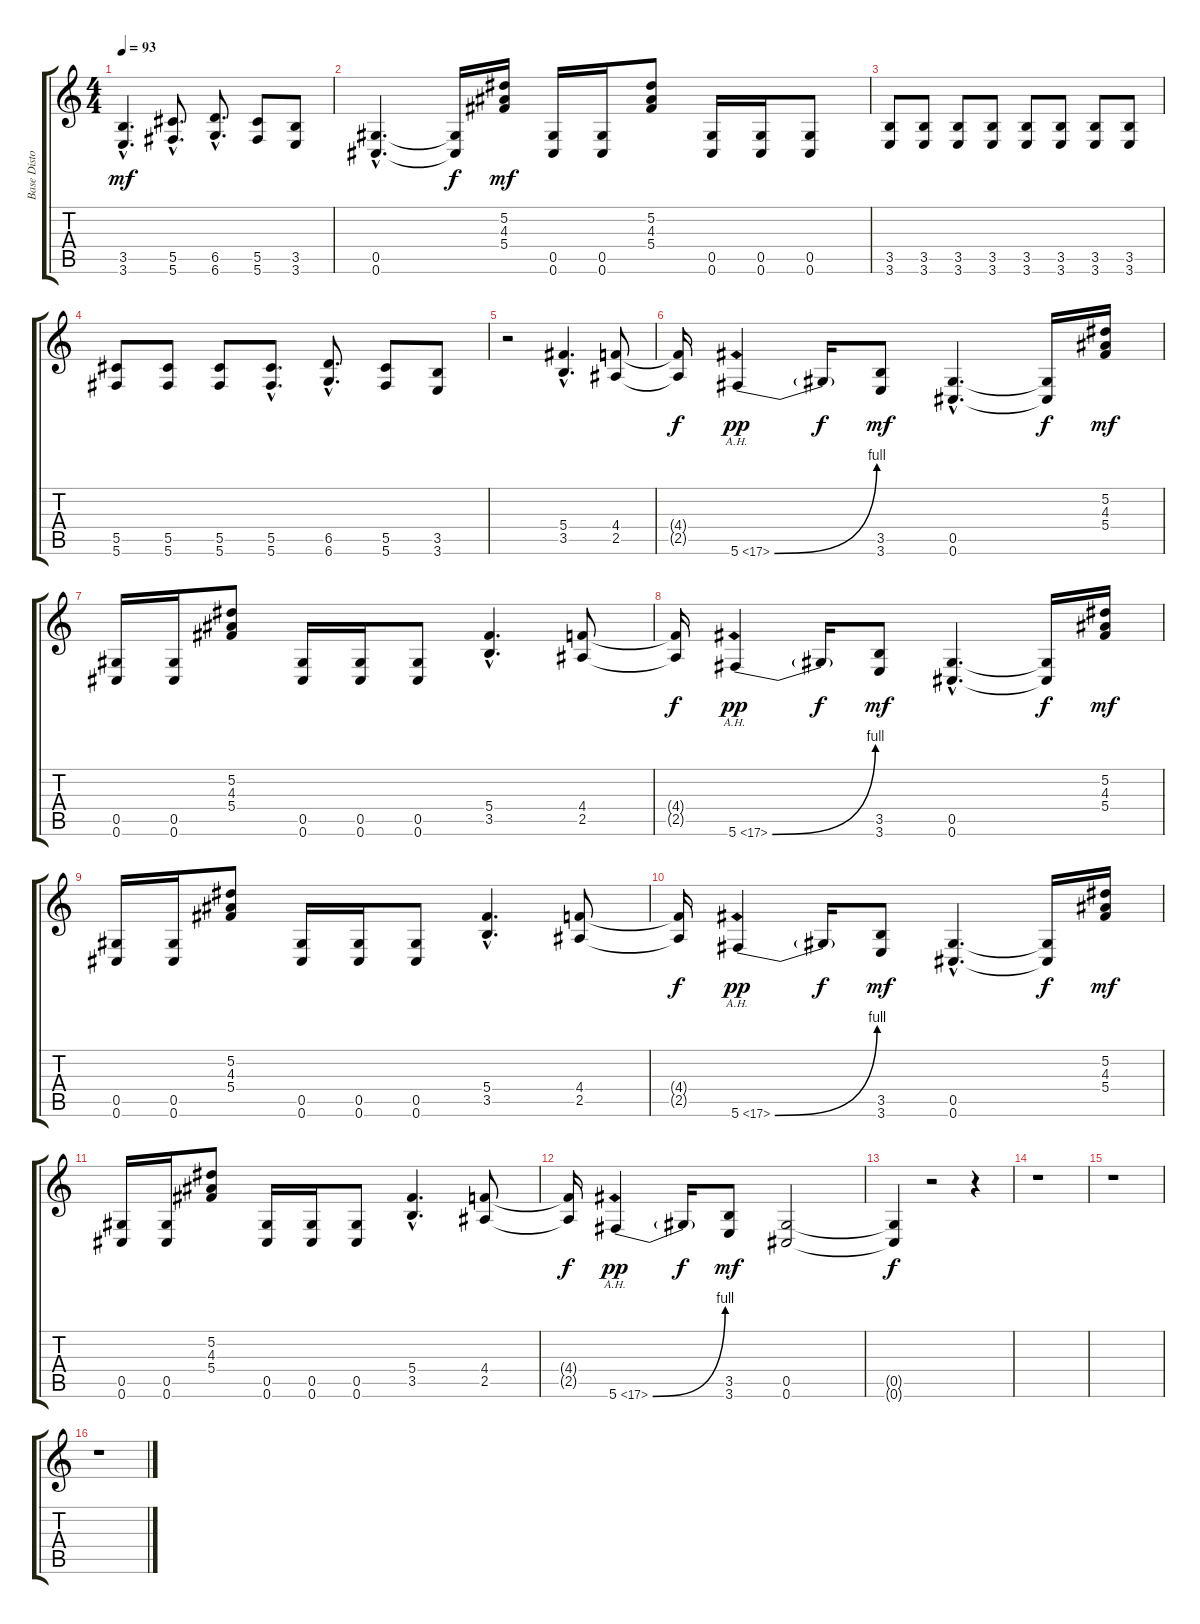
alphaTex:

\track ("Base Distorção" "Base Disto") {instrument overdrivenguitar}
\staff {score tabs}
\tuning (Eb4 Bb3 Gb3 Db3 Ab2 Db2) {hide}
\ts (4 4)
\tempo 93
\clef g2
\ks c
(3.5{hac} 3.6{hac}).4{d dy mf} (5.5{hac} 5.6{hac}).8{d} (6.5{hac} 6.6{hac}).8{d} (5.5 5.6).8 (3.5 3.6).8 |
(0.5{hac} 0.6{hac}).4{d} (0.5{t} 0.6{t}).16{dy f} (5.2 4.3 5.4).16{dy mf} (0.5 0.6).16 (0.5 0.6).16 (5.2 4.3 5.4).8 (0.5 0.6).16 (0.5 0.6).16 (0.5 0.6).8 |
(3.5 3.6).8 (3.5 3.6).8 (3.5 3.6).8 (3.5 3.6).8 (3.5 3.6).8 (3.5 3.6).8 (3.5 3.6).8 (3.5 3.6).8 |
(5.5 5.6).8 (5.5 5.6).8 (5.5 5.6).8 (5.5{hac} 5.6{hac}).8{d} (6.5{hac} 6.6{hac}).8{d} (5.5 5.6).8 (3.5 3.6).8 |
r.2 (5.4{hac} 3.5{hac}).4{d} (4.4 2.5).8 |
(4.4{t} 2.5{t}).16{dy f} 5.6{be (bend 0 0 60 4) ah 12}.4{dy pp} 5.6{t}.16{dy f} (3.5 3.6).8{dy mf} (0.5{hac} 0.6{hac}).4{d} (0.5{t} 0.6{t}).16{dy f} (5.2 4.3 5.4).16{dy mf} |
(0.5 0.6).16 (0.5 0.6).16 (5.2 4.3 5.4).8 (0.5 0.6).16 (0.5 0.6).16 (0.5 0.6).8 (5.4{hac} 3.5{hac}).4{d} (4.4 2.5).8 |
(4.4{t} 2.5{t}).16{dy f} 5.6{be (bend 0 0 60 4) ah 12}.4{dy pp} 5.6{t}.16{dy f} (3.5 3.6).8{dy mf} (0.5{hac} 0.6{hac}).4{d} (0.5{t} 0.6{t}).16{dy f} (5.2 4.3 5.4).16{dy mf} |
(0.5 0.6).16 (0.5 0.6).16 (5.2 4.3 5.4).8 (0.5 0.6).16 (0.5 0.6).16 (0.5 0.6).8 (5.4{hac} 3.5{hac}).4{d} (4.4 2.5).8 |
(4.4{t} 2.5{t}).16{dy f} 5.6{be (bend 0 0 60 4) ah 12}.4{dy pp} 5.6{t}.16{dy f} (3.5 3.6).8{dy mf} (0.5{hac} 0.6{hac}).4{d} (0.5{t} 0.6{t}).16{dy f} (5.2 4.3 5.4).16{dy mf} |
(0.5 0.6).16 (0.5 0.6).16 (5.2 4.3 5.4).8 (0.5 0.6).16 (0.5 0.6).16 (0.5 0.6).8 (5.4{hac} 3.5{hac}).4{d} (4.4 2.5).8 |
(4.4{t} 2.5{t}).16{dy f} 5.6{be (bend 0 0 60 4) ah 12}.4{dy pp} 5.6{t}.16{dy f} (3.5 3.6).8{dy mf} (0.5 0.6).2 |
(0.5{t} 0.6{t}).4{dy f} r.2 r.4 |
r.1 |
r.1 |
r.1
